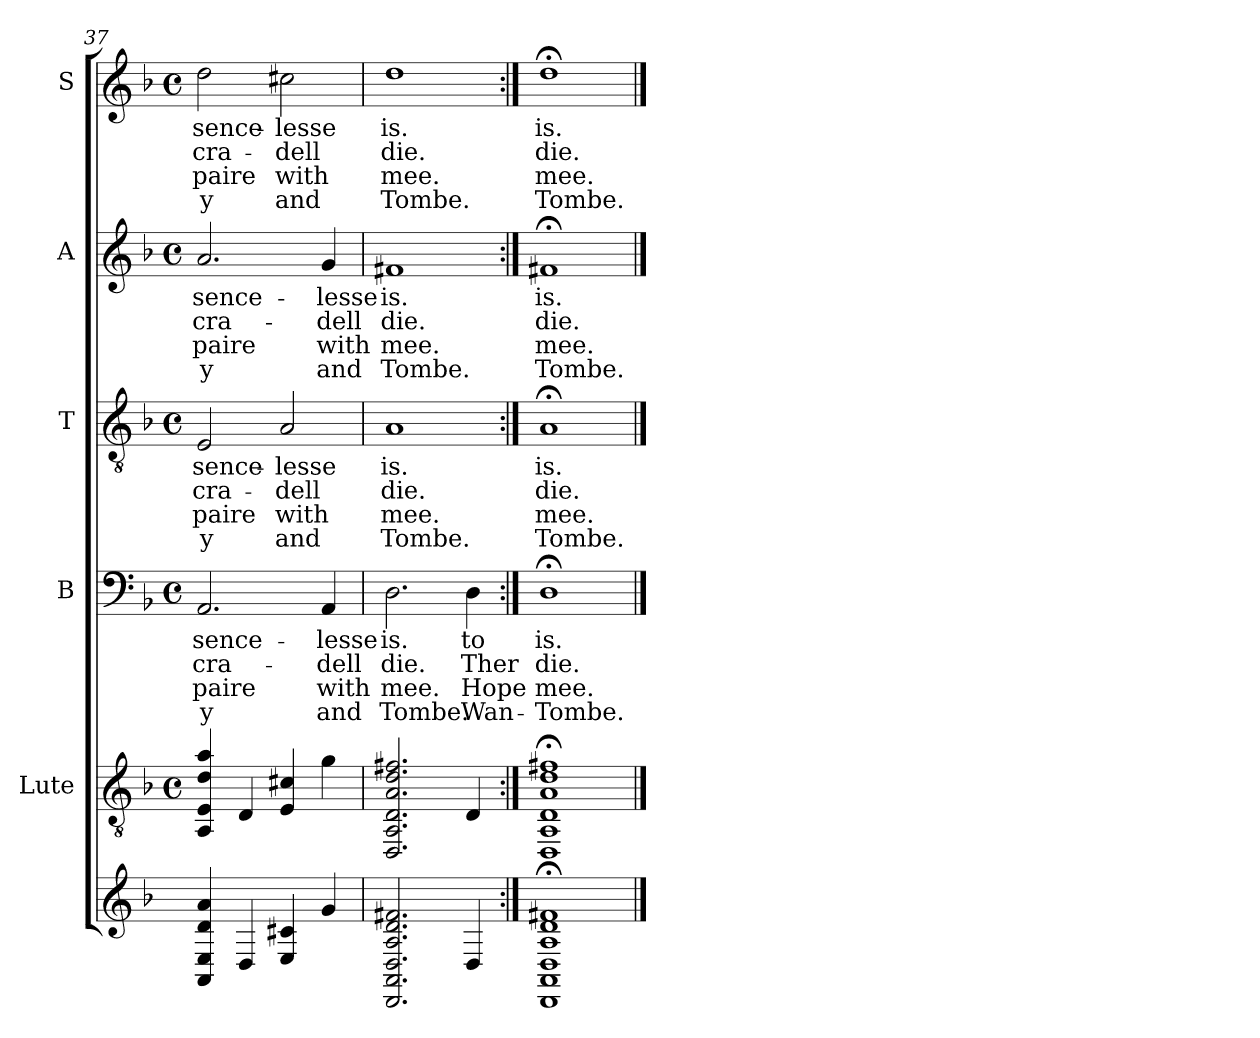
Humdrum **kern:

**kern	**kern	**kern	**text	**text	**text	**text	**kern	**text	**text	**text	**text	**kern	**text	**text	**text	**text	**kern	**text	**text	**text	**text
*part6	*part5	*part4	*part4	*part4	*part4	*part4	*part3	*part3	*part3	*part3	*part3	*part2	*part2	*part2	*part2	*part2	*part1	*part1	*part1	*part1	*part1
*staff6	*staff5	*staff4	*staff4	*staff4	*staff4	*staff4	*staff3	*staff3	*staff3	*staff3	*staff3	*staff2	*staff2	*staff2	*staff2	*staff2	*staff1	*staff1	*staff1	*staff1	*staff1
*	*I"Lute	*I"B	*	*	*	*	*I"T	*	*	*	*	*I"A	*	*	*	*	*I"S	*	*	*	*
*	*clefGv2	*clefF4	*	*	*	*	*clefGv2	*	*	*	*	*clefG2	*	*	*	*	*clefG2	*	*	*	*
*k[b-]	*k[b-]	*k[b-]	*	*	*	*	*k[b-]	*	*	*	*	*k[b-]	*	*	*	*	*k[b-]	*	*	*	*
*d:	*d:	*d:	*	*	*	*	*d:	*	*	*	*	*d:	*	*	*	*	*d:	*	*	*	*
*	*M4/4	*M4/4	*	*	*	*	*M4/4	*	*	*	*	*M4/4	*	*	*	*	*M4/4	*	*	*	*
*	*met(c)	*met(c)	*	*	*	*	*met(c)	*	*	*	*	*met(c)	*	*	*	*	*met(c)	*	*	*	*
=37	=37	=37	=37	=37	=37	=37	=37	=37	=37	=37	=37	=37	=37	=37	=37	=37	=37	=37	=37	=37	=37
4AA 4E 4d 4a	4AA/ 4E/ 4d/ 4a/	2.AA/	sence-	cra-	-paire	-y	2E/	sence-	cra-	-paire	-y	2.a/	sence-	cra-	-paire	-y	2dd\	sence-	cra-	-paire	-y
4D	4D/	.	.	.	.	.	.	.	.	.	.	.	.	.	.	.	.	.	.	.	.
4E 4c#	4E/ 4c#X/	.	.	.	.	.	2A/	-lesse	-dell	with	and	.	.	.	.	.	2cc#X\	-lesse	-dell	with	and
4g	4g\	4AA/	-lesse	-dell	with	and	.	.	.	.	.	4g/	-lesse	-dell	with	and	.	.	.	.	.
=38	=38	=38	=38	=38	=38	=38	=38	=38	=38	=38	=38	=38	=38	=38	=38	=38	=38	=38	=38	=38	=38
2.DD 2.AA 2.D 2.A 2.d 2.f#	2.DD/ 2.AA/ 2.D/ 2.A/ 2.d/ 2.f#X/	2.D\	is.	die.	mee.	Tombe.	1A	is.	die.	mee.	Tombe.	1f#X	is.	die.	mee.	Tombe.	1dd	is.	die.	mee.	Tombe.
4D	4D/	4D\	to	Ther	Hope	Wan-	.	.	.	.	.	.	.	.	.	.	.	.	.	.	.
=39:|!	=39:|!	=39:|!	=39:|!	=39:|!	=39:|!	=39:|!	=39:|!	=39:|!	=39:|!	=39:|!	=39:|!	=39:|!	=39:|!	=39:|!	=39:|!	=39:|!	=39:|!	=39:|!	=39:|!	=39:|!	=39:|!
1DD;< 1AA;< 1D;< 1A;< 1d;< 1f#;<	1DD;< 1AA;< 1D;< 1A;< 1d;< 1f#X;<	1D;<	is.	die.	mee.	-Tombe.	1A;<	is.	die.	mee.	Tombe.	1f#X;<	is.	die.	mee.	Tombe.	1dd;<	is.	die.	mee.	Tombe.
==	==	==	==	==	==	==	==	==	==	==	==	==	==	==	==	==	==	==	==	==	==
*-	*-	*-	*-	*-	*-	*-	*-	*-	*-	*-	*-	*-	*-	*-	*-	*-	*-	*-	*-	*-	*-
